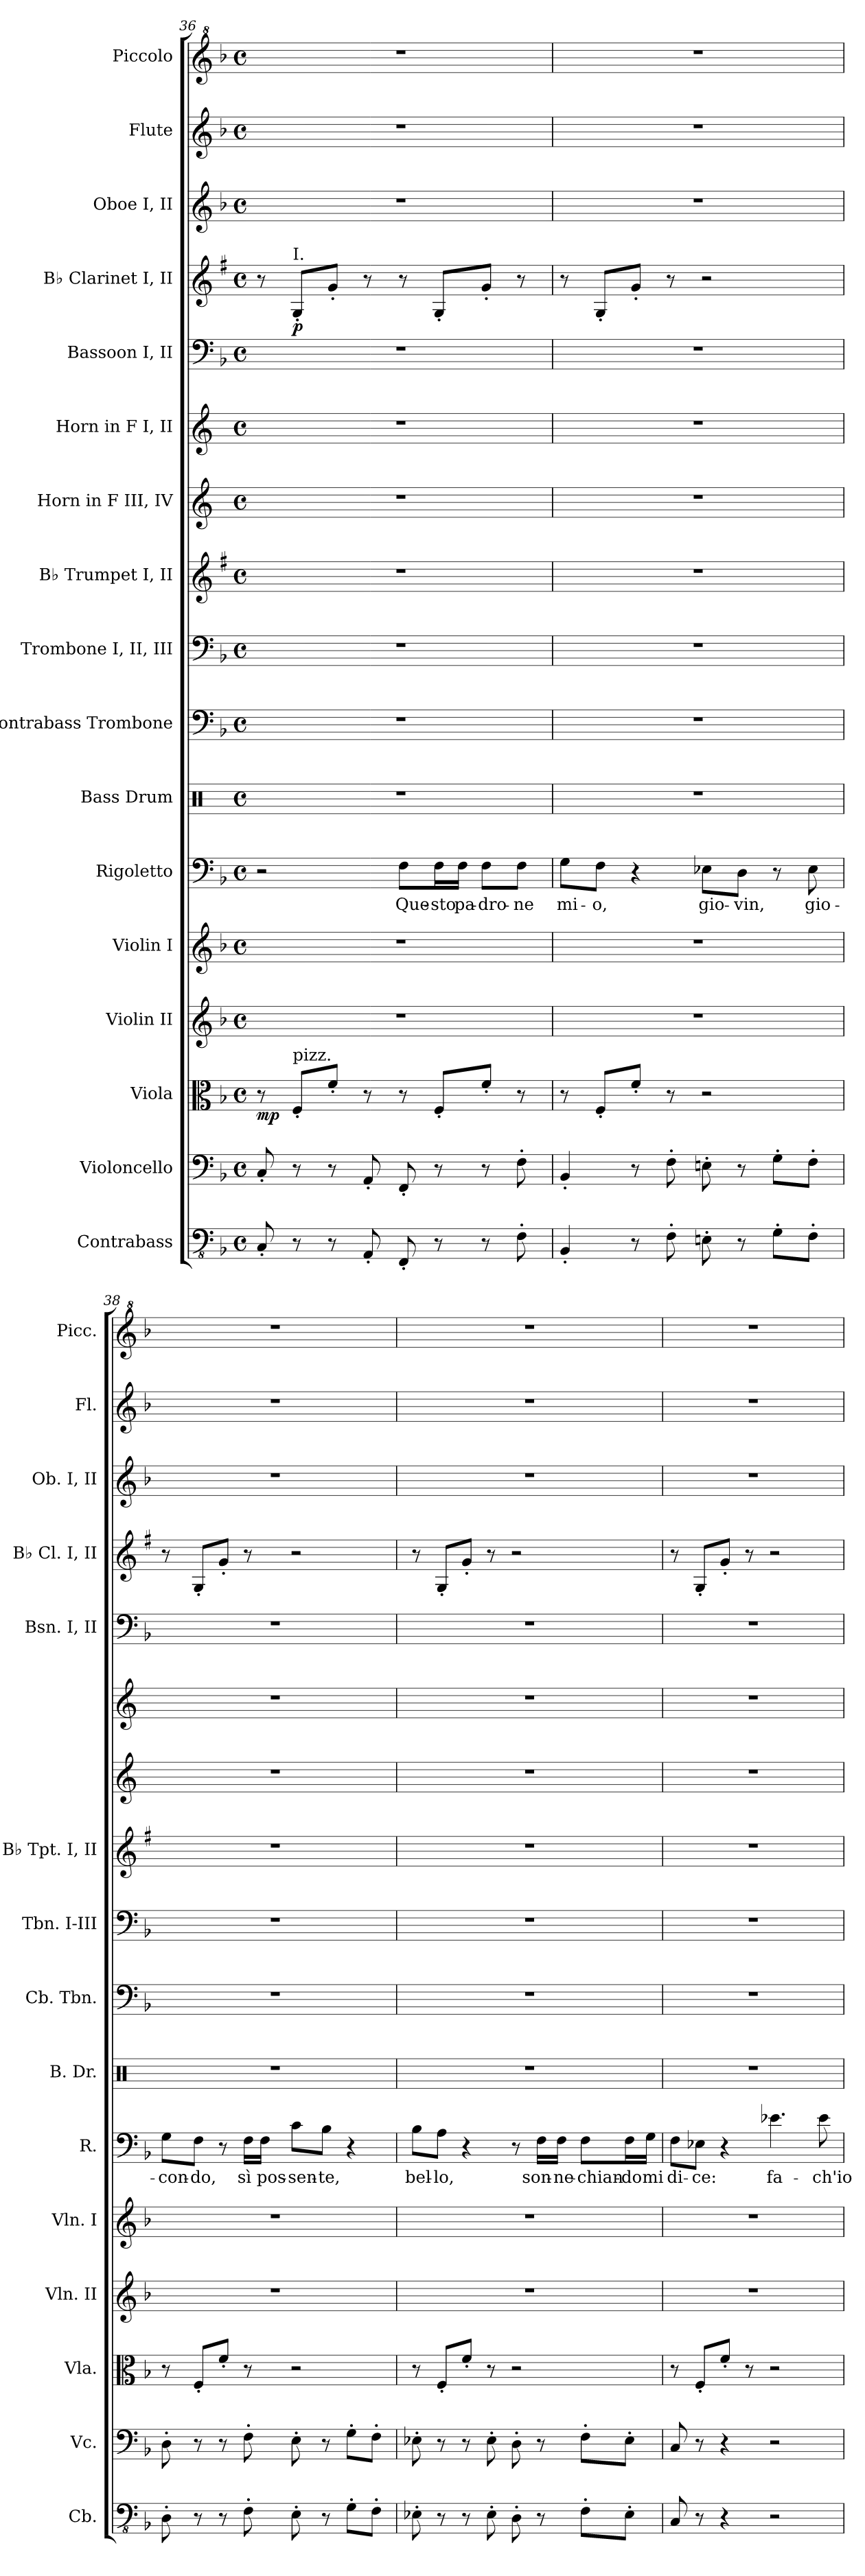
**kern	**kern	**kern	**dynam	**kern	**kern	**kern	**text	**kern	**kern	**kern	**kern	**kern	**kern	**kern	**kern	**dynam	**kern	**kern	**kern
*part17	*part16	*part15	*part15	*part14	*part13	*part12	*part12	*part11	*part10	*part9	*part8	*part7	*part6	*part5	*part4	*part4	*part3	*part2	*part1
*staff17	*staff16	*staff15	*staff15	*staff14	*staff13	*staff12	*staff12	*staff11	*staff10	*staff9	*staff8	*staff7	*staff6	*staff5	*staff4	*staff4	*staff3	*staff2	*staff1
*I"Contrabass	*I"Violoncello	*I"Viola	*	*I"Violin II	*I"Violin I	*I"Rigoletto	*	*I"Bass Drum	*I"Contrabass  Trombone	*I"Trombone I, II, III	*I"B♭ Trumpet I, II	*I"Horn in F III, IV	*I"Horn in F I, II	*I"Bassoon I, II	*I"B♭ Clarinet I, II	*	*I"Oboe I, II	*I"Flute	*I"Piccolo
*I'Cb.	*I'Vc.	*I'Vla.	*	*I'Vln. II	*I'Vln. I	*I'R.	*	*I'B. Dr.	*I'Cb.  Tbn.	*I'Tbn. I-III	*I'B♭ Tpt. I, II	*	*	*I'Bsn. I, II	*I'B♭ Cl. I, II	*	*I'Ob. I, II	*I'Fl.	*I'Picc.
*clefFv4	*clefF4	*clefC3	*	*clefG2	*clefG2	*clefF4	*	*clefX	*clefF4	*clefF4	*clefG2	*clefG2	*clefG2	*clefF4	*clefG2	*	*clefG2	*clefG2	*clefG^2
*	*	*	*	*	*	*	*	*	*	*	*ITrd1c2	*ITrd4c7	*ITrd4c7	*	*ITrd1c2	*	*	*	*ITrd-7c-12
*k[b-]	*k[b-]	*k[b-]	*	*k[b-]	*k[b-]	*k[b-]	*	*k[]	*k[b-]	*k[b-]	*k[b-]	*k[b-]	*k[b-]	*k[b-]	*k[b-]	*	*k[b-]	*k[b-]	*k[b-]
*M4/4	*M4/4	*M4/4	*	*M4/4	*M4/4	*M4/4	*	*M4/4	*M4/4	*M4/4	*M4/4	*M4/4	*M4/4	*M4/4	*M4/4	*	*M4/4	*M4/4	*M4/4
*met(c)	*met(c)	*met(c)	*	*met(c)	*met(c)	*met(c)	*	*met(c)	*met(c)	*met(c)	*met(c)	*met(c)	*met(c)	*met(c)	*met(c)	*	*met(c)	*met(c)	*met(c)
=36	=36	=36	=36	=36	=36	=36	=36	=36	=36	=36	=36	=36	=36	=36	=36	=36	=36	=36	=36
!	!	!	!LO:DY:b	!	!	!	!	!	!	!	!	!	!	!	!	!	!	!	!
8CC'/	8C'/	8r	mp	1r	1r	2r	.	1r	1r	1r	1r	1r	1r	1r	8r	.	1r	1r	1r
!	!	!	!	!	!	!	!	!	!	!	!	!	!	!	!LO:TX:a:t=I.	!	!	!	!
!	!	!LO:TX:a:t=pizz.	!	!	!	!	!	!	!	!	!	!	!	!	!	!	!	!	!
!	!	!	!	!	!	!	!	!	!	!	!	!	!	!	!	!LO:DY:b	!	!	!
8r	8r	8F'/L	.	.	.	.	.	.	.	.	.	.	.	.	8F'/L	p	.	.	.
8r	8r	8f'/J	.	.	.	.	.	.	.	.	.	.	.	.	8f'/J	.	.	.	.
8AAA'/	8AA'/	8r	.	.	.	.	.	.	.	.	.	.	.	.	8r	.	.	.	.
8FFF'/	8FF'/	8r	.	.	.	8F\L	Que-	.	.	.	.	.	.	.	8r	.	.	.	.
8r	8r	8F'/L	.	.	.	16F\L	-sto	.	.	.	.	.	.	.	8F'/L	.	.	.	.
.	.	.	.	.	.	16F\JJ	pa-	.	.	.	.	.	.	.	.	.	.	.	.
8r	8r	8f'/J	.	.	.	8F\L	-dro-	.	.	.	.	.	.	.	8f'/J	.	.	.	.
8FF'\	8F'\	8r	.	.	.	8F\J	-ne	.	.	.	.	.	.	.	8r	.	.	.	.
=37	=37	=37	=37	=37	=37	=37	=37	=37	=37	=37	=37	=37	=37	=37	=37	=37	=37	=37	=37
4BBB-'/	4BB-'/	8r	.	1r	1r	8G\L	mi-	1r	1r	1r	1r	1r	1r	1r	8r	.	1r	1r	1r
.	.	8F'/L	.	.	.	8F\J	-o,	.	.	.	.	.	.	.	8F'/L	.	.	.	.
8r	8r	8f'/J	.	.	.	4r	.	.	.	.	.	.	.	.	8f'/J	.	.	.	.
8FF'\	8F'\	8r	.	.	.	.	.	.	.	.	.	.	.	.	8r	.	.	.	.
8EEn'\	8En'\	2r	.	.	.	8E-X\L	gio-	.	.	.	.	.	.	.	2r	.	.	.	.
8r	8r	.	.	.	.	8D\J	-vin,	.	.	.	.	.	.	.	.	.	.	.	.
8GG'\L	8G'\L	.	.	.	.	8r	.	.	.	.	.	.	.	.	.	.	.	.	.
8FF'\J	8F'\J	.	.	.	.	8E-\	gio-	.	.	.	.	.	.	.	.	.	.	.	.
=38	=38	=38	=38	=38	=38	=38	=38	=38	=38	=38	=38	=38	=38	=38	=38	=38	=38	=38	=38
8DD'\	8D'\	8r	.	1r	1r	8G\L	-con-	1r	1r	1r	1r	1r	1r	1r	8r	.	1r	1r	1r
8r	8r	8F'/L	.	.	.	8F\J	-do,	.	.	.	.	.	.	.	8F'/L	.	.	.	.
8r	8r	8f'/J	.	.	.	8r	.	.	.	.	.	.	.	.	8f'/J	.	.	.	.
8FF'\	8F'\	8r	.	.	.	16F\LL	sì	.	.	.	.	.	.	.	8r	.	.	.	.
.	.	.	.	.	.	16F\JJ	pos-	.	.	.	.	.	.	.	.	.	.	.	.
8EE'\	8E'\	2r	.	.	.	8c\L	-sen-	.	.	.	.	.	.	.	2r	.	.	.	.
8r	8r	.	.	.	.	8B-\J	-te,	.	.	.	.	.	.	.	.	.	.	.	.
8GG'\L	8G'\L	.	.	.	.	4r	.	.	.	.	.	.	.	.	.	.	.	.	.
8FF'\J	8F'\J	.	.	.	.	.	.	.	.	.	.	.	.	.	.	.	.	.	.
!!LO:PB:g=z
=39	=39	=39	=39	=39	=39	=39	=39	=39	=39	=39	=39	=39	=39	=39	=39	=39	=39	=39	=39
8EE-X'\	8E-X'\	8r	.	1r	1r	8B-\L	bel-	1r	1r	1r	1r	1r	1r	1r	8r	.	1r	1r	1r
8r	8r	8F'/L	.	.	.	8A\J	-lo,	.	.	.	.	.	.	.	8F'/L	.	.	.	.
8r	8r	8f'/J	.	.	.	4r	.	.	.	.	.	.	.	.	8f'/J	.	.	.	.
8EE-'\	8E-'\	8r	.	.	.	.	.	.	.	.	.	.	.	.	8r	.	.	.	.
8DD'\	8D'\	2r	.	.	.	8r	.	.	.	.	.	.	.	.	2r	.	.	.	.
8r	8r	.	.	.	.	16F\LL	son-	.	.	.	.	.	.	.	.	.	.	.	.
.	.	.	.	.	.	16F\JJ	-ne-	.	.	.	.	.	.	.	.	.	.	.	.
8FF'\L	8F'\L	.	.	.	.	8F\L	-chian-	.	.	.	.	.	.	.	.	.	.	.	.
8EE-'\J	8E-'\J	.	.	.	.	16F\L	-do	.	.	.	.	.	.	.	.	.	.	.	.
.	.	.	.	.	.	16G\JJ	mi	.	.	.	.	.	.	.	.	.	.	.	.
=40	=40	=40	=40	=40	=40	=40	=40	=40	=40	=40	=40	=40	=40	=40	=40	=40	=40	=40	=40
8CC/	8C/	8r	.	1r	1r	8F\L	di-	1r	1r	1r	1r	1r	1r	1r	8r	.	1r	1r	1r
8r	8r	8F'/L	.	.	.	8E-X\J	-ce:	.	.	.	.	.	.	.	8F'/L	.	.	.	.
4r	4r	8f'/J	.	.	.	4r	.	.	.	.	.	.	.	.	8f'/J	.	.	.	.
.	.	8r	.	.	.	.	.	.	.	.	.	.	.	.	8r	.	.	.	.
2r	2r	2r	.	.	.	4.e-X\	fa-	.	.	.	.	.	.	.	2r	.	.	.	.
.	.	.	.	.	.	8e-\	-ch'io	.	.	.	.	.	.	.	.	.	.	.	.
=	=	=	=	=	=	=	=	=	=	=	=	=	=	=	=	=	=	=	=
*-	*-	*-	*-	*-	*-	*-	*-	*-	*-	*-	*-	*-	*-	*-	*-	*-	*-	*-	*-
